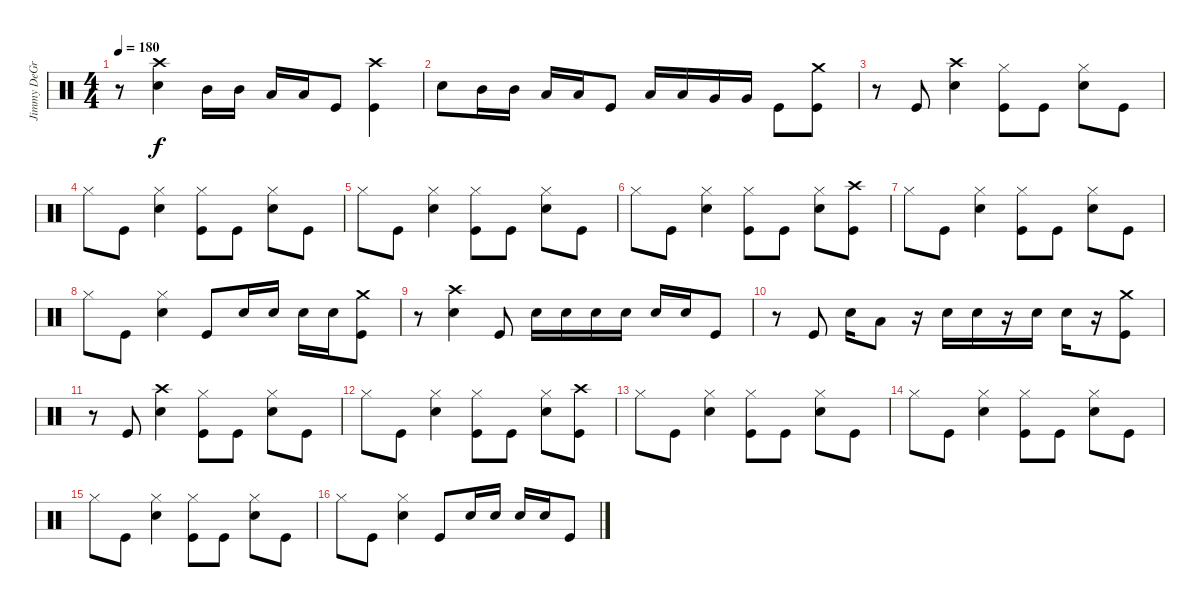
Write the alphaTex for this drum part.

\track ("Jimmy DeGrasso" "Jimmy DeGr") {instrument percussion}
\staff {score}
\articulation defaults
\ts (4 4)
\tempo 180
\clef neutral
\ks c
r.8{dy f} ("Crash high (hit)" "Snare (hit) 2").4 "Mid Tom (hit)".16 "Mid Tom (hit)".16 "Low Tom (hit)".16 "Low Tom (hit)".16 "Kick (hit)".8 ("Crash high (hit)" "Kick (hit)").4 |
"Snare (hit) 2".8 "Mid Tom (hit)".16 "Mid Tom (hit)".16 "Low Tom (hit)".16 "Low Tom (hit)".16 "Kick (hit)".8 "Low Tom (hit)".16 "Low Tom (hit)".16 "Very Low Tom (hit)".16 "Very Low Tom (hit)".16 "Kick (hit)".8 ("Crash medium (hit)" "Kick (hit)").8 |
r.8{volume 12} "Kick (hit)".8 ("Crash high (hit)" "Snare (hit) 2").4 ("Hi-Hat (closed)" "Kick (hit)").8 "Kick (hit)".8 ("Hi-Hat (closed)" "Snare (hit) 2").8 "Kick (hit)".8 |
"Hi-Hat (closed)".8 "Kick (hit)".8 ("Hi-Hat (closed)" "Snare (hit) 2").4 ("Hi-Hat (closed)" "Kick (hit)").8 "Kick (hit)".8 ("Hi-Hat (closed)" "Snare (hit) 2").8 "Kick (hit)".8 |
"Hi-Hat (closed)".8 "Kick (hit)".8 ("Hi-Hat (closed)" "Snare (hit) 2").4 ("Hi-Hat (closed)" "Kick (hit)").8 "Kick (hit)".8 ("Hi-Hat (closed)" "Snare (hit) 2").8 "Kick (hit)".8 |
"Hi-Hat (closed)".8 "Kick (hit)".8 ("Hi-Hat (closed)" "Snare (hit) 2").4 ("Hi-Hat (closed)" "Kick (hit)").8 "Kick (hit)".8 ("Hi-Hat (closed)" "Snare (hit) 2").8 ("Crash high (hit)" "Kick (hit)").8 |
"Hi-Hat (closed)".8 "Kick (hit)".8 ("Hi-Hat (closed)" "Snare (hit) 2").4 ("Hi-Hat (closed)" "Kick (hit)").8 "Kick (hit)".8 ("Hi-Hat (closed)" "Snare (hit) 2").8 "Kick (hit)".8 |
"Hi-Hat (closed)".8{volume 14} "Kick (hit)".8 ("Hi-Hat (closed)" "Snare (hit) 2").4 "Kick (hit)".8 "Snare (hit) 2".16 "Snare (hit) 2".16 "Snare (hit) 2".16 "Snare (hit) 2".16 ("Crash medium (hit)" "Kick (hit)").8 |
r.8 ("Crash high (hit)" "Snare (hit) 2").4 "Kick (hit)".8 "Snare (hit) 2".16 "Snare (hit) 2".16 "Snare (hit) 2".16 "Snare (hit) 2".16 "Snare (hit) 2".16 "Snare (hit) 2".16 "Kick (hit)".8 |
r.8 "Kick (hit)".8 "Snare (hit) 2".16 "Low Tom (hit)".8 r.16 "Snare (hit) 2".16 "Snare (hit) 2".16 r.16 "Snare (hit) 2".16 "Snare (hit) 2".16 r.16 ("Crash medium (hit)" "Kick (hit)").8 |
r.8{volume 12} "Kick (hit)".8 ("Crash high (hit)" "Snare (hit) 2").4 ("Hi-Hat (closed)" "Kick (hit)").8 "Kick (hit)".8 ("Hi-Hat (closed)" "Snare (hit) 2").8 "Kick (hit)".8 |
"Hi-Hat (closed)".8 "Kick (hit)".8 ("Hi-Hat (closed)" "Snare (hit) 2").4 ("Hi-Hat (closed)" "Kick (hit)").8 "Kick (hit)".8 ("Hi-Hat (closed)" "Snare (hit) 2").8 ("Crash high (hit)" "Kick (hit)").8 |
"Hi-Hat (closed)".8 "Kick (hit)".8 ("Hi-Hat (closed)" "Snare (hit) 2").4 ("Hi-Hat (closed)" "Kick (hit)").8 "Kick (hit)".8 ("Hi-Hat (closed)" "Snare (hit) 2").8 "Kick (hit)".8 |
"Hi-Hat (closed)".8 "Kick (hit)".8 ("Hi-Hat (closed)" "Snare (hit) 2").4 ("Hi-Hat (closed)" "Kick (hit)").8 "Kick (hit)".8 ("Hi-Hat (closed)" "Snare (hit) 2").8 "Kick (hit)".8 |
"Hi-Hat (closed)".8 "Kick (hit)".8 ("Hi-Hat (closed)" "Snare (hit) 2").4 ("Hi-Hat (closed)" "Kick (hit)").8 "Kick (hit)".8 ("Hi-Hat (closed)" "Snare (hit) 2").8 "Kick (hit)".8 |
"Hi-Hat (closed)".8 "Kick (hit)".8 ("Hi-Hat (closed)" "Snare (hit) 2").4 "Kick (hit)".8 "Snare (hit) 2".16 "Snare (hit) 2".16 "Snare (hit) 2".16 "Snare (hit) 2".16 "Kick (hit)".8
